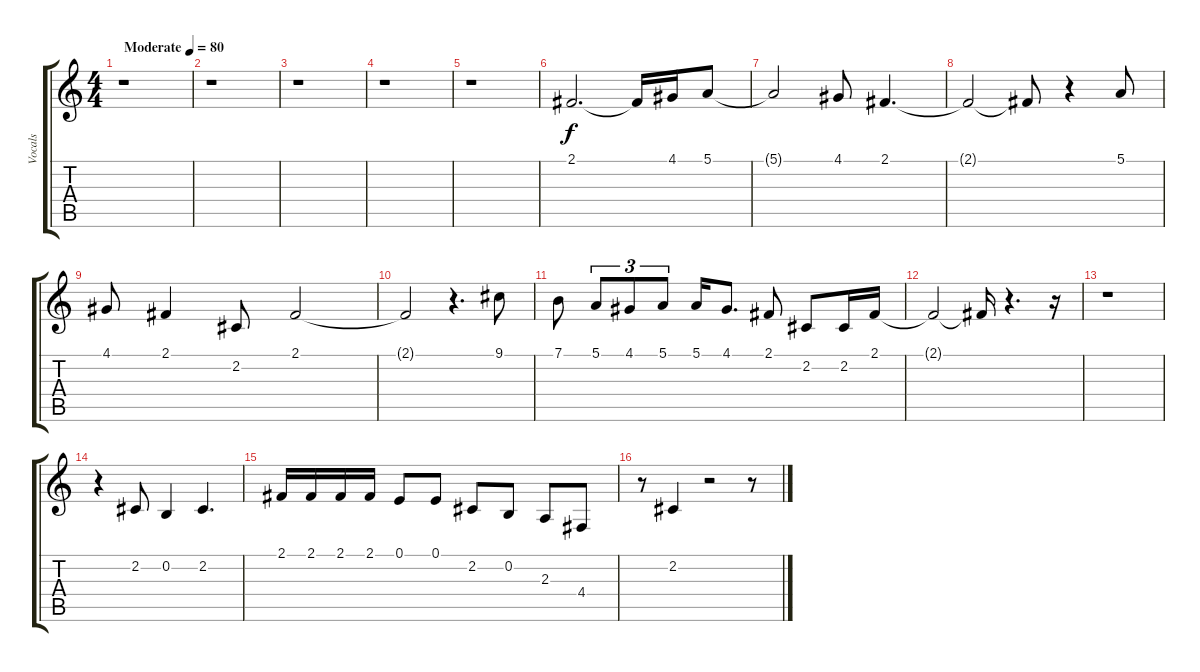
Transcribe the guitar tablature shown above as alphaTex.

\track ("Vocals" "Vocals") {instrument oboe}
\staff {score tabs}
\tuning (E4 B3 G3 D3 A2 E2) {hide}
\ts (4 4)
\tempo (80 "Moderate")
\clef g2
\ks c
r.1{dy f instrument oboe} |
r.1 |
r.1 |
r.1 |
r.1 |
2.1.2{d} 2.1{t}.16 4.1.16 5.1.8 |
5.1{t}.2 4.1.8 2.1.4{d} |
2.1{t}.2 2.1{t}.8 r.4 5.1.8 |
4.1.8 2.1.4 2.2.8 2.1.2 |
2.1{t}.2 r.4{d} 9.1.8 |
7.1.8 5.1.8{tu (3 2)} 4.1.8{tu (3 2)} 5.1.8{tu (3 2)} 5.1.16 4.1.8{d} 2.1.8 2.2.8 2.2.16 2.1.16 |
2.1{t}.2 2.1{t}.16 r.4{d} r.16 |
r.1 |
r.4 2.2.8 0.2.4 2.2.4{d} |
2.1.16 2.1.16 2.1.16 2.1.16 0.1.8 0.1.8 2.2.8 0.2.8 2.3.8 4.4.8 |
r.8 2.2.4 r.2 r.8
